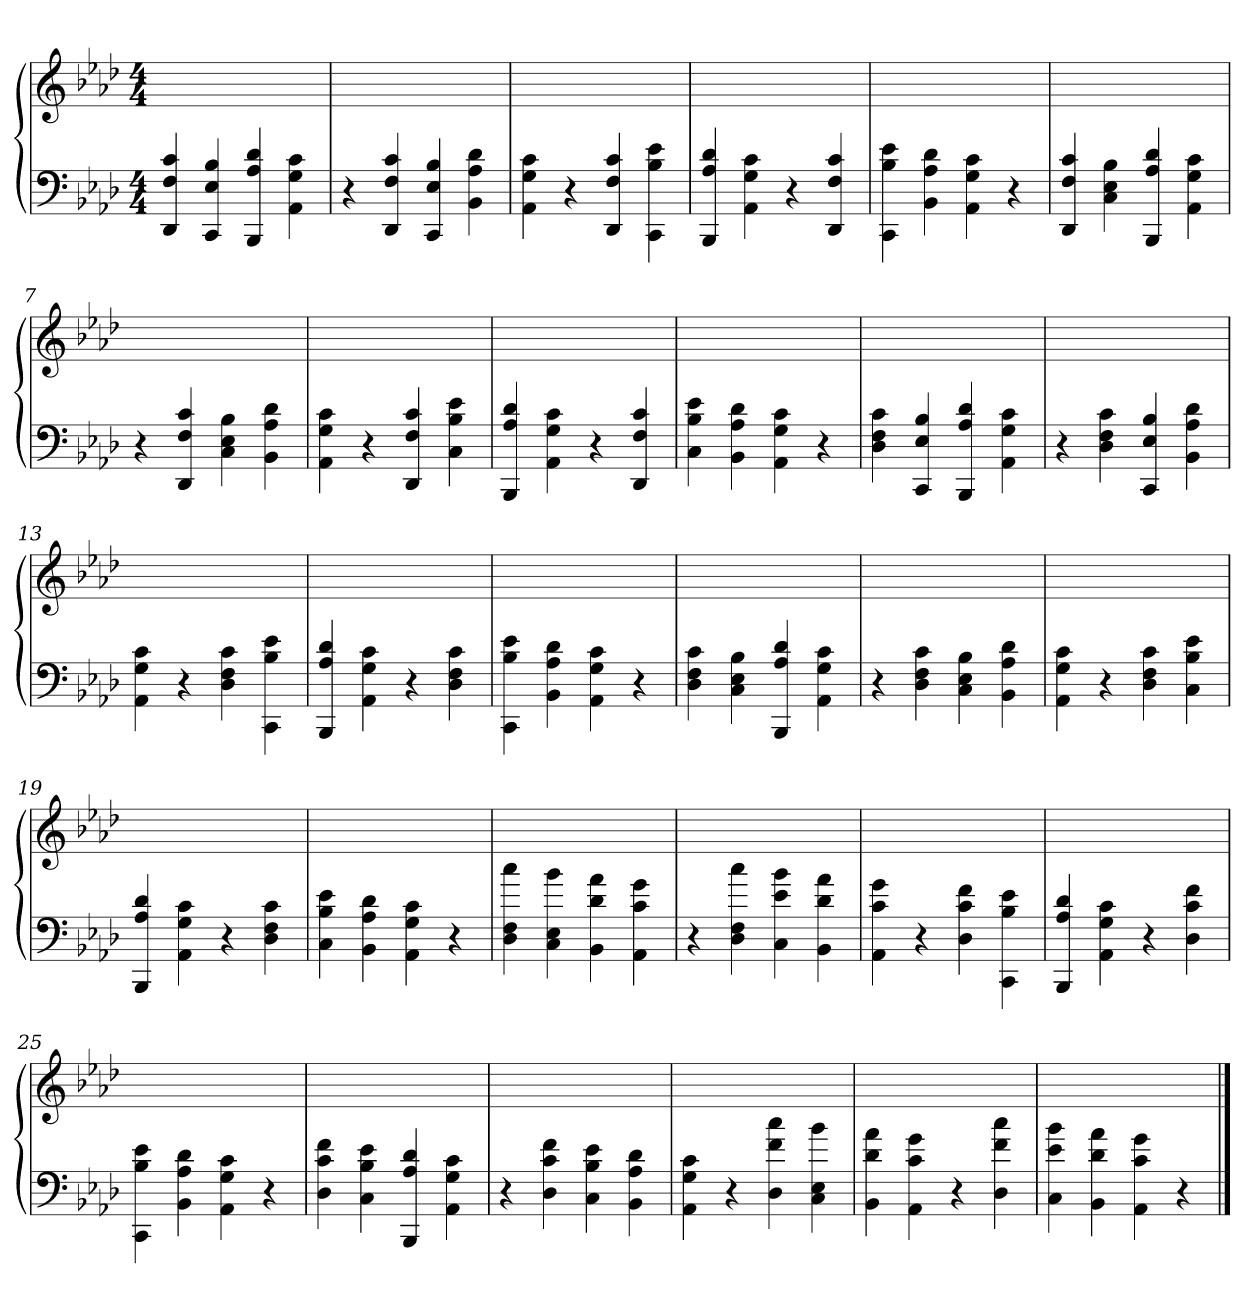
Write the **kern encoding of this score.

**kern	**kern
*part2	*part1
*staff2	*staff1
*clefF4	*clefG2
*k[b-e-a-d-]	*k[b-e-a-d-]
*A-:	*A-:
*M4/4	*M4/4
*MM60	*MM60
=1	=1
4DD- 4F 4c	1ryy
4CC 4E- 4B-	.
4BBB- 4A- 4d-	.
4AA- 4G 4c	.
=2	=2
4r	1ryy
4DD- 4F 4c	.
4CC 4E- 4B-	.
4BB- 4A- 4d-	.
=3	=3
4AA- 4G 4c	1ryy
4r	.
4DD- 4F 4c	.
4CC 4B- 4e-	.
=4	=4
4BBB- 4A- 4d-	1ryy
4AA- 4G 4c	.
4r	.
4DD- 4F 4c	.
=5	=5
4CC 4B- 4e-	1ryy
4BB- 4A- 4d-	.
4AA- 4G 4c	.
4r	.
=6	=6
4DD- 4F 4c	1ryy
4C 4E- 4B-	.
4BBB- 4A- 4d-	.
4AA- 4G 4c	.
=7	=7
4r	1ryy
4DD- 4F 4c	.
4C 4E- 4B-	.
4BB- 4A- 4d-	.
=8	=8
4AA- 4G 4c	1ryy
4r	.
4DD- 4F 4c	.
4C 4B- 4e-	.
=9	=9
4BBB- 4A- 4d-	1ryy
4AA- 4G 4c	.
4r	.
4DD- 4F 4c	.
=10	=10
4C 4B- 4e-	1ryy
4BB- 4A- 4d-	.
4AA- 4G 4c	.
4r	.
=11	=11
4D- 4F 4c	1ryy
4CC 4E- 4B-	.
4BBB- 4A- 4d-	.
4AA- 4G 4c	.
=12	=12
4r	1ryy
4D- 4F 4c	.
4CC 4E- 4B-	.
4BB- 4A- 4d-	.
=13	=13
4AA- 4G 4c	1ryy
4r	.
4D- 4F 4c	.
4CC 4B- 4e-	.
=14	=14
4BBB- 4A- 4d-	1ryy
4AA- 4G 4c	.
4r	.
4D- 4F 4c	.
=15	=15
4CC 4B- 4e-	1ryy
4BB- 4A- 4d-	.
4AA- 4G 4c	.
4r	.
=16	=16
4D- 4F 4c	1ryy
4C 4E- 4B-	.
4BBB- 4A- 4d-	.
4AA- 4G 4c	.
=17	=17
4r	1ryy
4D- 4F 4c	.
4C 4E- 4B-	.
4BB- 4A- 4d-	.
=18	=18
4AA- 4G 4c	1ryy
4r	.
4D- 4F 4c	.
4C 4B- 4e-	.
=19	=19
4BBB- 4A- 4d-	1ryy
4AA- 4G 4c	.
4r	.
4D- 4F 4c	.
=20	=20
4C 4B- 4e-	1ryy
4BB- 4A- 4d-	.
4AA- 4G 4c	.
4r	.
=21	=21
4D- 4F 4cc	1ryy
4C 4E- 4b-	.
4BB- 4d- 4a-	.
4AA- 4c 4g	.
=22	=22
4r	1ryy
4D- 4F 4cc	.
4C 4e- 4b-	.
4BB- 4d- 4a-	.
=23	=23
4AA- 4c 4g	1ryy
4r	.
4D- 4c 4f	.
4CC 4B- 4e-	.
=24	=24
4BBB- 4A- 4d-	1ryy
4AA- 4G 4c	.
4r	.
4D- 4c 4f	.
=25	=25
4CC 4B- 4e-	1ryy
4BB- 4A- 4d-	.
4AA- 4G 4c	.
4r	.
=26	=26
4D- 4c 4f	1ryy
4C 4B- 4e-	.
4BBB- 4A- 4d-	.
4AA- 4G 4c	.
=27	=27
4r	1ryy
4D- 4c 4f	.
4C 4B- 4e-	.
4BB- 4A- 4d-	.
=28	=28
4AA- 4G 4c	1ryy
4r	.
4D- 4f 4cc	.
4C 4E- 4b-	.
=29	=29
4BB- 4d- 4a-	1ryy
4AA- 4c 4g	.
4r	.
4D- 4f 4cc	.
=30	=30
4C 4e- 4b-	1ryy
4BB- 4d- 4a-	.
4AA- 4c 4g	.
4r	.
==	==
*-	*-
